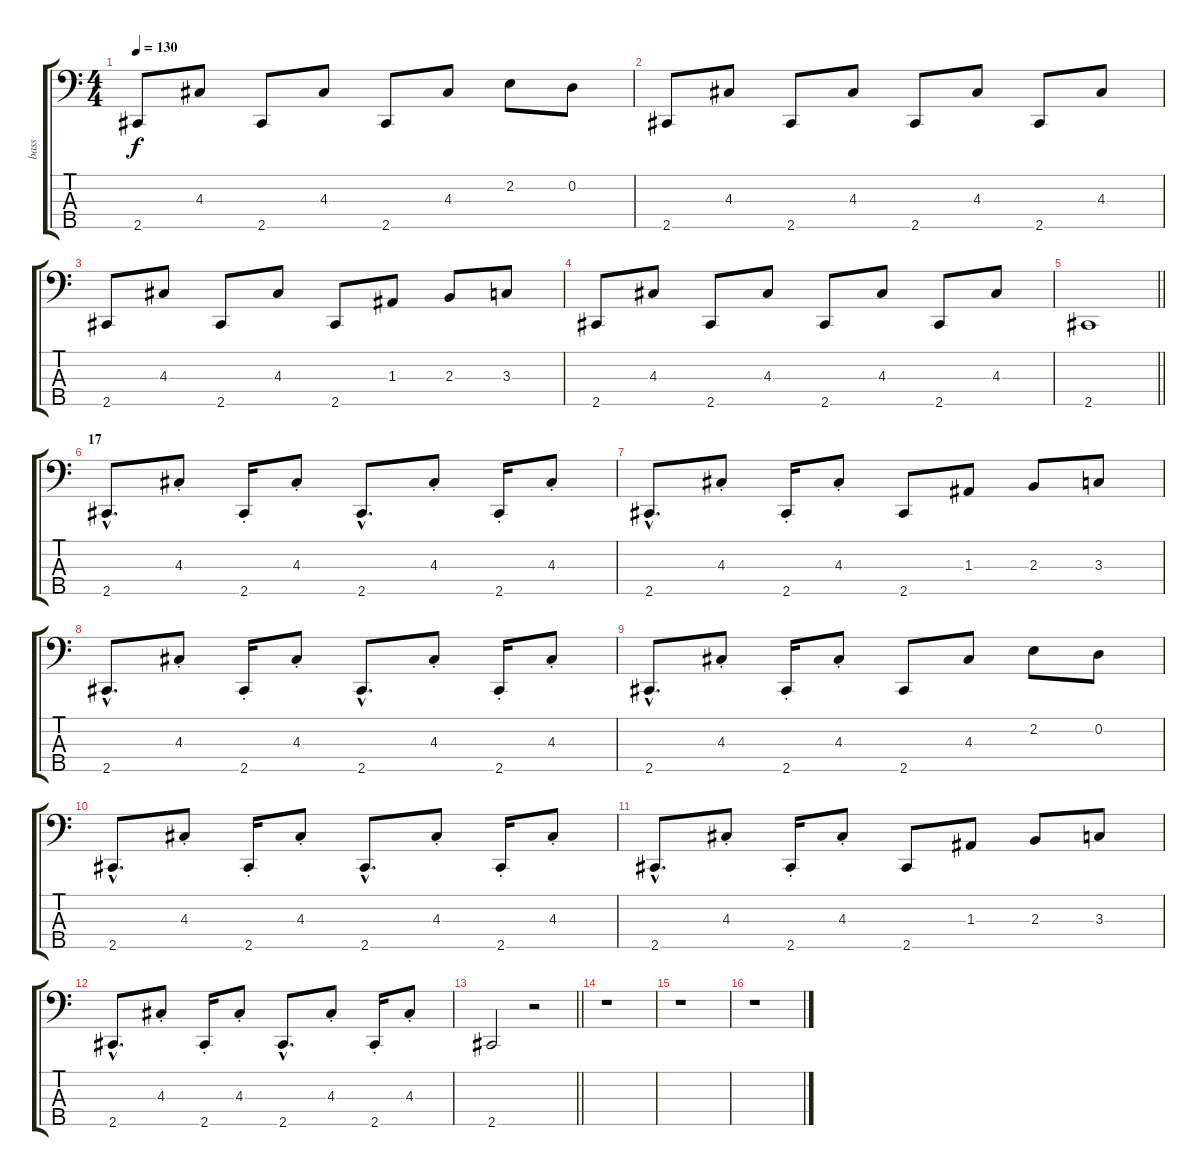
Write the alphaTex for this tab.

\track ("bass" "bass") {instrument electricbassfinger}
\staff {score tabs}
\tuning (G2 D2 A1 E1 B0) {hide}
\ts (4 4)
\tempo 130
\clef f4
\ks c
2.5.8{dy f} 4.3.8 2.5.8 4.3.8 2.5.8 4.3.8 2.2.8 0.2.8 |
2.5.8 4.3.8 2.5.8 4.3.8 2.5.8 4.3.8 2.5.8 4.3.8 |
2.5.8 4.3.8 2.5.8 4.3.8 2.5.8 1.3.8 2.3.8 3.3.8 |
2.5.8 4.3.8 2.5.8 4.3.8 2.5.8 4.3.8 2.5.8 4.3.8 |
\barLineRight lightlight
2.5.1 |
\section ("" "17")
2.5{hac}.8{d} 4.3{st}.8 2.5{st}.16 4.3{st}.8 2.5{hac}.8{d} 4.3{st}.8 2.5{st}.16 4.3{st}.8 |
2.5{hac}.8{d} 4.3{st}.8 2.5{st}.16 4.3{st}.8 2.5.8 1.3.8 2.3.8 3.3.8 |
2.5{hac}.8{d} 4.3{st}.8 2.5{st}.16 4.3{st}.8 2.5{hac}.8{d} 4.3{st}.8 2.5{st}.16 4.3{st}.8 |
2.5{hac}.8{d} 4.3{st}.8 2.5{st}.16 4.3{st}.8 2.5.8 4.3.8 2.2.8 0.2.8 |
2.5{hac}.8{d} 4.3{st}.8 2.5{st}.16 4.3{st}.8 2.5{hac}.8{d} 4.3{st}.8 2.5{st}.16 4.3{st}.8 |
2.5{hac}.8{d} 4.3{st}.8 2.5{st}.16 4.3{st}.8 2.5.8 1.3.8 2.3.8 3.3.8 |
2.5{hac}.8{d} 4.3{st}.8 2.5{st}.16 4.3{st}.8 2.5{hac}.8{d} 4.3{st}.8 2.5{st}.16 4.3{st}.8 |
\barLineRight lightlight
2.5.2 r.2 |
r.1 |
r.1 |
r.1
